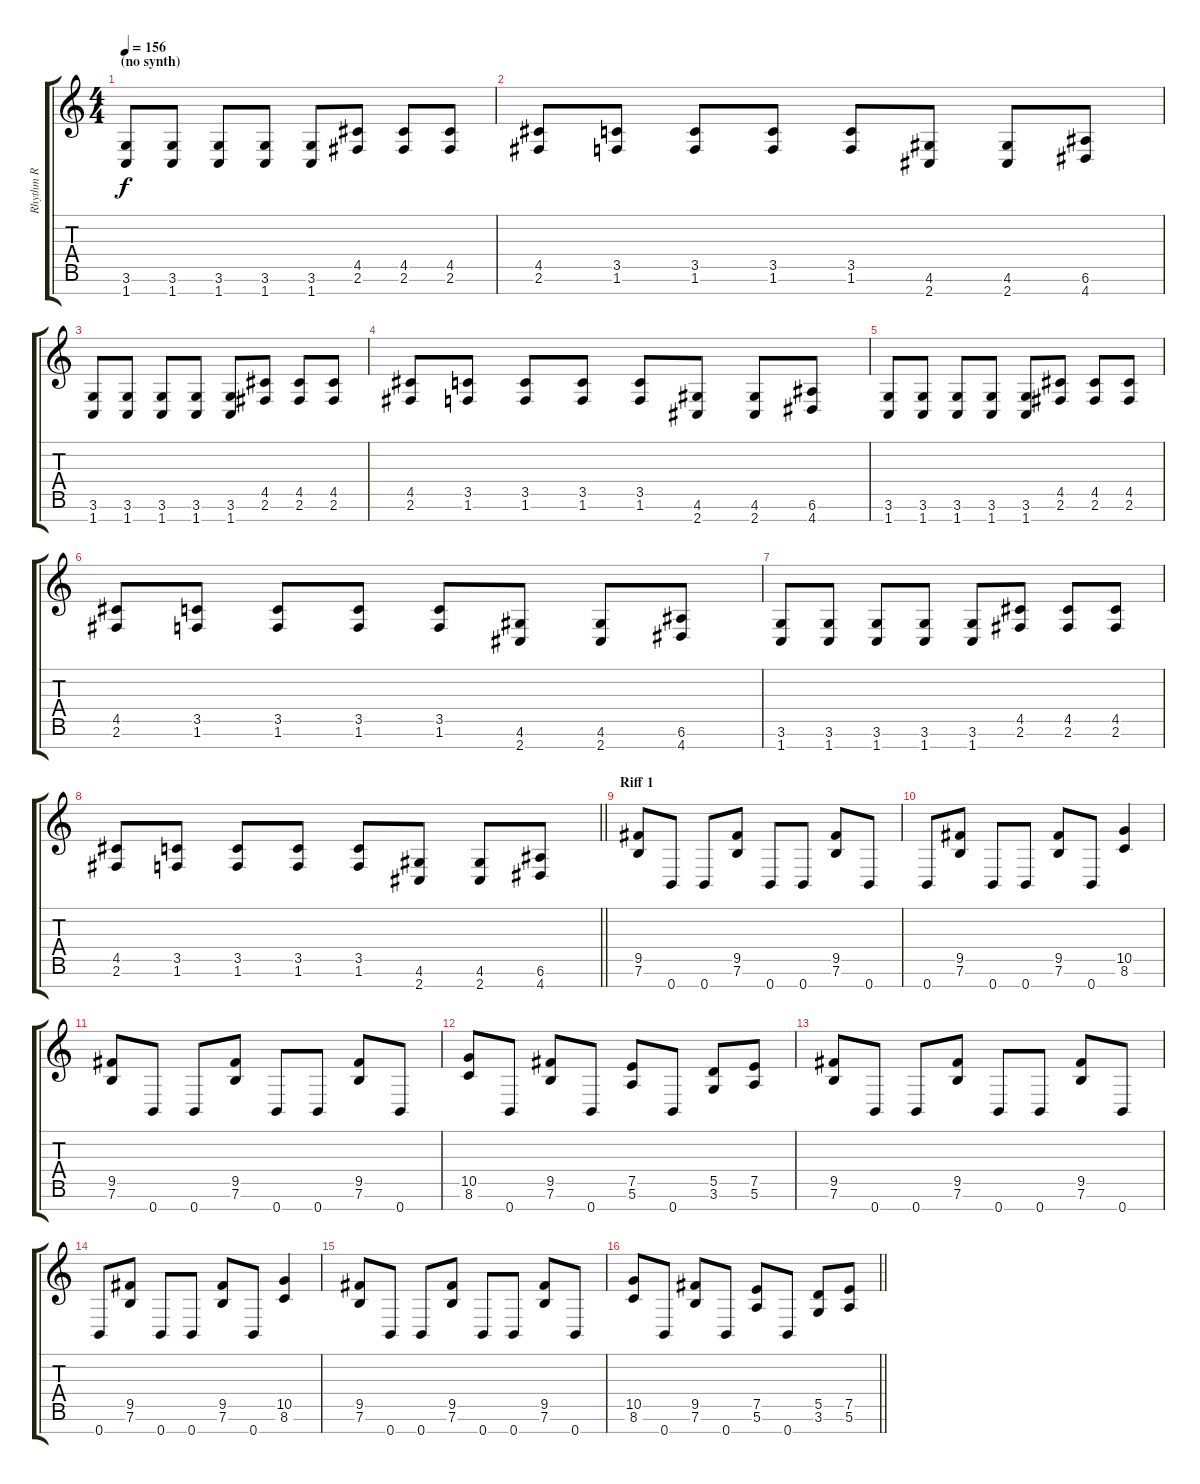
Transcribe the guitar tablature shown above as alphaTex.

\track ("Rhythm R" "Rhythm R") {instrument overdrivenguitar}
\staff {score tabs}
\tuning (E4 B3 G3 D3 A2 E2 B1) {hide}
\ts (4 4)
\section ("" "(no synth)")
\tempo 156
\clef g2
\ks c
(3.6 1.7).8{dy f} (3.6 1.7).8 (3.6 1.7).8 (3.6 1.7).8 (3.6 1.7).8 (4.5 2.6).8 (4.5 2.6).8 (4.5 2.6).8 |
(4.5 2.6).8 (3.5 1.6).8 (3.5 1.6).8 (3.5 1.6).8 (3.5 1.6).8 (4.6 2.7).8 (4.6 2.7).8 (6.6 4.7).8 |
(3.6 1.7).8 (3.6 1.7).8 (3.6 1.7).8 (3.6 1.7).8 (3.6 1.7).8 (4.5 2.6).8 (4.5 2.6).8 (4.5 2.6).8 |
(4.5 2.6).8 (3.5 1.6).8 (3.5 1.6).8 (3.5 1.6).8 (3.5 1.6).8 (4.6 2.7).8 (4.6 2.7).8 (6.6 4.7).8 |
(3.6 1.7).8 (3.6 1.7).8 (3.6 1.7).8 (3.6 1.7).8 (3.6 1.7).8 (4.5 2.6).8 (4.5 2.6).8 (4.5 2.6).8 |
(4.5 2.6).8 (3.5 1.6).8 (3.5 1.6).8 (3.5 1.6).8 (3.5 1.6).8 (4.6 2.7).8 (4.6 2.7).8 (6.6 4.7).8 |
(3.6 1.7).8 (3.6 1.7).8 (3.6 1.7).8 (3.6 1.7).8 (3.6 1.7).8 (4.5 2.6).8 (4.5 2.6).8 (4.5 2.6).8 |
\barLineRight lightlight
(4.5 2.6).8 (3.5 1.6).8 (3.5 1.6).8 (3.5 1.6).8 (3.5 1.6).8 (4.6 2.7).8 (4.6 2.7).8 (6.6 4.7).8 |
\section ("" "Riff 1")
(9.5 7.6).8 0.7.8 0.7.8 (9.5 7.6).8 0.7.8 0.7.8 (9.5 7.6).8 0.7.8 |
0.7.8 (9.5 7.6).8 0.7.8 0.7.8 (9.5 7.6).8 0.7.8 (10.5 8.6).4 |
(9.5 7.6).8 0.7.8 0.7.8 (9.5 7.6).8 0.7.8 0.7.8 (9.5 7.6).8 0.7.8 |
(10.5 8.6).8 0.7.8 (9.5 7.6).8 0.7.8 (7.5 5.6).8 0.7.8 (5.5 3.6).8 (7.5 5.6).8 |
(9.5 7.6).8 0.7.8 0.7.8 (9.5 7.6).8 0.7.8 0.7.8 (9.5 7.6).8 0.7.8 |
0.7.8 (9.5 7.6).8 0.7.8 0.7.8 (9.5 7.6).8 0.7.8 (10.5 8.6).4 |
(9.5 7.6).8 0.7.8 0.7.8 (9.5 7.6).8 0.7.8 0.7.8 (9.5 7.6).8 0.7.8 |
\barLineRight lightlight
(10.5 8.6).8 0.7.8 (9.5 7.6).8 0.7.8 (7.5 5.6).8 0.7.8 (5.5 3.6).8 (7.5 5.6).8
